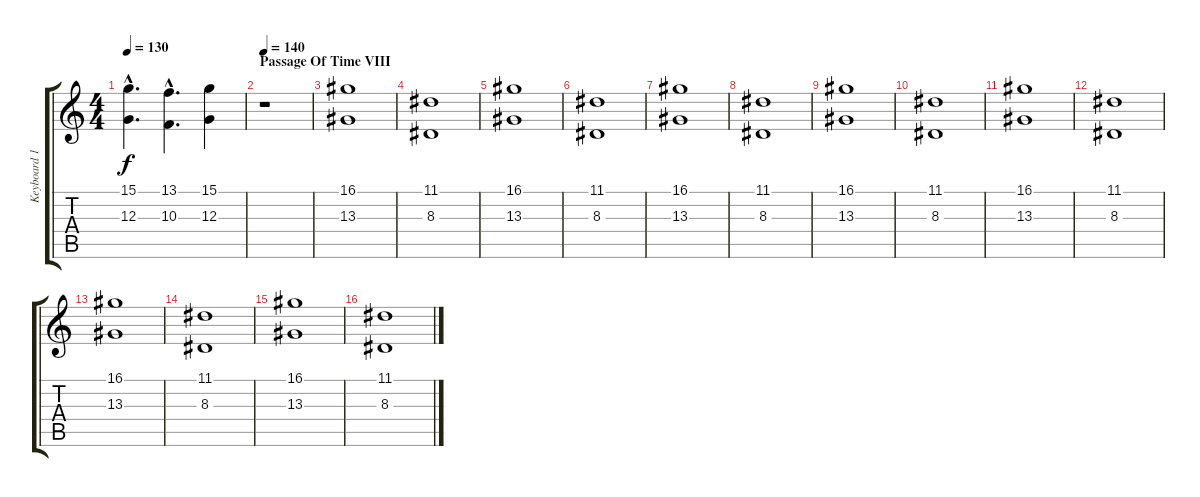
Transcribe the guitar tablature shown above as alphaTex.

\track ("Keyboard 1" "Keyboard 1") {instrument stringensemble1}
\staff {score tabs}
\tuning (E4 B3 G3 D3 A2 E2) {hide}
\ts (4 4)
\tempo 130
\clef g2
\ks c
(15.1{hac} 12.3{hac}).4{d dy f} (13.1{hac} 10.3{hac}).4{d} (15.1 12.3).4 |
\section ("" "Passage Of Time VIII")
\tempo 140
r.1 |
(16.1 13.3).1 |
(11.1 8.3).1 |
(16.1 13.3).1 |
(11.1 8.3).1 |
(16.1 13.3).1 |
(11.1 8.3).1 |
(16.1 13.3).1 |
(11.1 8.3).1 |
\section ("" "")
(16.1 13.3).1 |
(11.1 8.3).1 |
(16.1 13.3).1 |
(11.1 8.3).1 |
(16.1 13.3).1 |
(11.1 8.3).1
